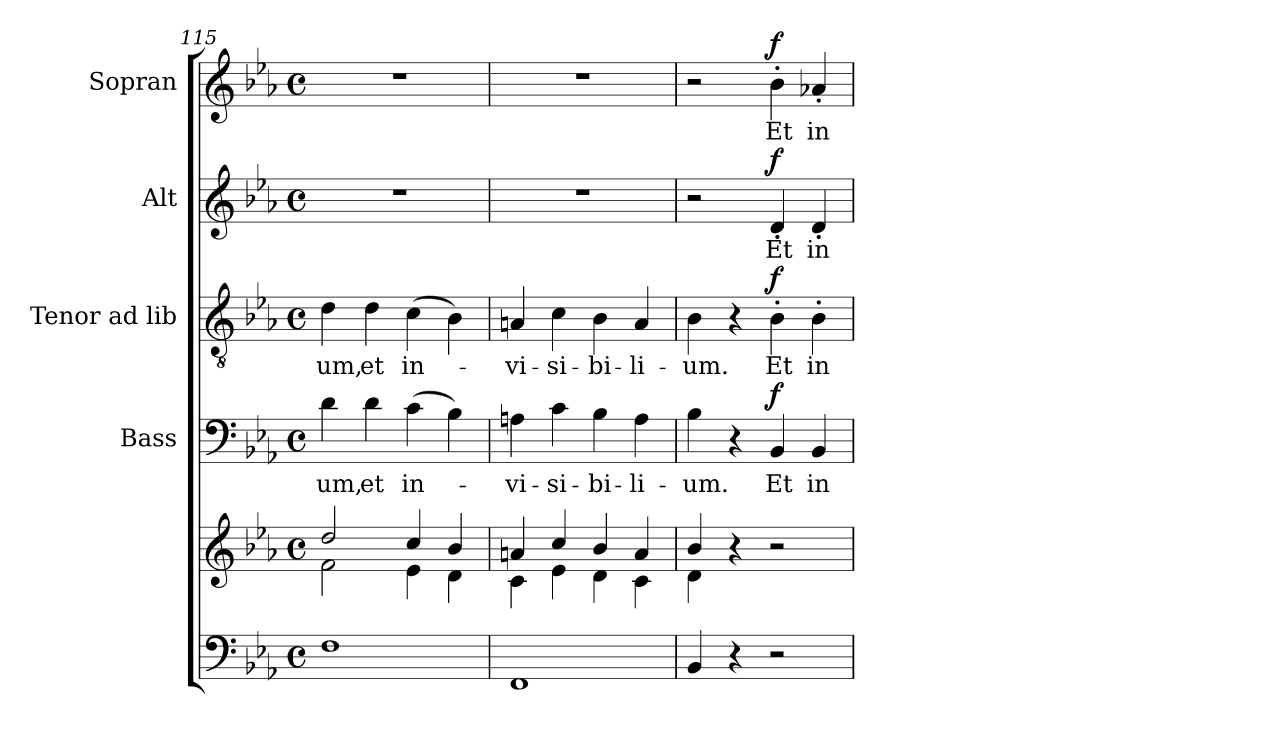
**kern	**kern	**kern	**text	**dynam	**kern	**text	**dynam	**kern	**text	**dynam	**kern	**text	**dynam
*part5	*part5	*part4	*part4	*part4	*part3	*part3	*part3	*part2	*part2	*part2	*part1	*part1	*part1
*staff6	*staff5	*staff4	*staff4	*staff4	*staff3	*staff3	*staff3	*staff2	*staff2	*staff2	*staff1	*staff1	*staff1
*	*	*I"Bass	*	*	*I"Tenor ad lib	*	*	*I"Alt	*	*	*I"Sopran	*	*
*	*	*I'B	*	*	*I'T	*	*	*I'A	*	*	*I'S	*	*
*clefF4	*clefG2	*clefF4	*	*	*clefGv2	*	*	*clefG2	*	*	*clefG2	*	*
*k[b-e-a-]	*k[b-e-a-]	*k[b-e-a-]	*	*	*k[b-e-a-]	*	*	*k[b-e-a-]	*	*	*k[b-e-a-]	*	*
*E-:	*E-:	*E-:	*	*	*E-:	*	*	*E-:	*	*	*E-:	*	*
*M4/4	*M4/4	*M4/4	*	*	*M4/4	*	*	*M4/4	*	*	*M4/4	*	*
*met(c)	*met(c)	*met(c)	*	*	*met(c)	*	*	*met(c)	*	*	*met(c)	*	*
=115	=115	=115	=115	=115	=115	=115	=115	=115	=115	=115	=115	=115	=115
*	*^	*	*	*	*	*	*	*	*	*	*	*	*
!	!	!	!	!LO:LY:b	!	!	!LO:LY:b	!	!	!	!	!	!	!
1F	2dd/	2f\	4d\	-um,	.	4d\	-um,	.	1r	.	.	1r	.	.
!	!	!	!	!LO:LY:b	!	!	!LO:LY:b	!	!	!	!	!	!	!
.	.	.	4d\	et	.	4d\	et	.	.	.	.	.	.	.
!	!	!	!	!LO:LY:b	!	!	!LO:LY:b	!	!	!	!	!	!	!
.	4cc/	4e-\	(>4c\	in-	.	(>4c\	in-	.	.	.	.	.	.	.
.	4b-/	4d\	4B-\)	.	.	4B-\)	.	.	.	.	.	.	.	.
=116	=116	=116	=116	=116	=116	=116	=116	=116	=116	=116	=116	=116	=116	=116
!	!	!	!	!LO:LY:b	!	!	!LO:LY:b	!	!	!	!	!	!	!
1FF	4an/	4c\	4An\	-vi-	.	4An/	-vi-	.	1r	.	.	1r	.	.
!	!	!	!	!LO:LY:b	!	!	!LO:LY:b	!	!	!	!	!	!	!
.	4cc/	4e-\	4c\	-si-	.	4c\	-si-	.	.	.	.	.	.	.
!	!	!	!	!LO:LY:b	!	!	!LO:LY:b	!	!	!	!	!	!	!
.	4b-/	4d\	4B-\	-bi-	.	4B-\	-bi-	.	.	.	.	.	.	.
!	!	!	!	!LO:LY:b	!	!	!LO:LY:b	!	!	!	!	!	!	!
.	4a/	4c\	4A\	-li-	.	4A/	-li-	.	.	.	.	.	.	.
=117	=117	=117	=117	=117	=117	=117	=117	=117	=117	=117	=117	=117	=117	=117
!	!	!	!	!LO:LY:b	!	!	!LO:LY:b	!	!	!	!	!	!	!
4BB-/	4b-/	4d\	4B-\	-um.	.	4B-\	-um.	.	2r	.	.	2r	.	.
4r	4r	2.ryy	4r	.	.	4r	.	.	.	.	.	.	.	.
!	!	!	!	!LO:LY:b	!LO:DY:a	!	!LO:LY:b	!LO:DY:a	!	!LO:LY:b	!LO:DY:a	!	!LO:LY:b	!LO:DY:a
2r	2r	.	4BB-/	Et	f	4B-'>\	Et	f	4d'</	Et	f	4b-'>\	Et	f
!	!	!	!	!LO:LY:b	!	!	!LO:LY:b	!	!	!LO:LY:b	!	!	!LO:LY:b	!
.	.	.	4BB-/	in	.	4B-'>\	in	.	4d'</	in	.	4a-X'</	in	.
*	*v	*v	*	*	*	*	*	*	*	*	*	*	*	*
=	=	=	=	=	=	=	=	=	=	=	=	=	=
*-	*-	*-	*-	*-	*-	*-	*-	*-	*-	*-	*-	*-	*-
